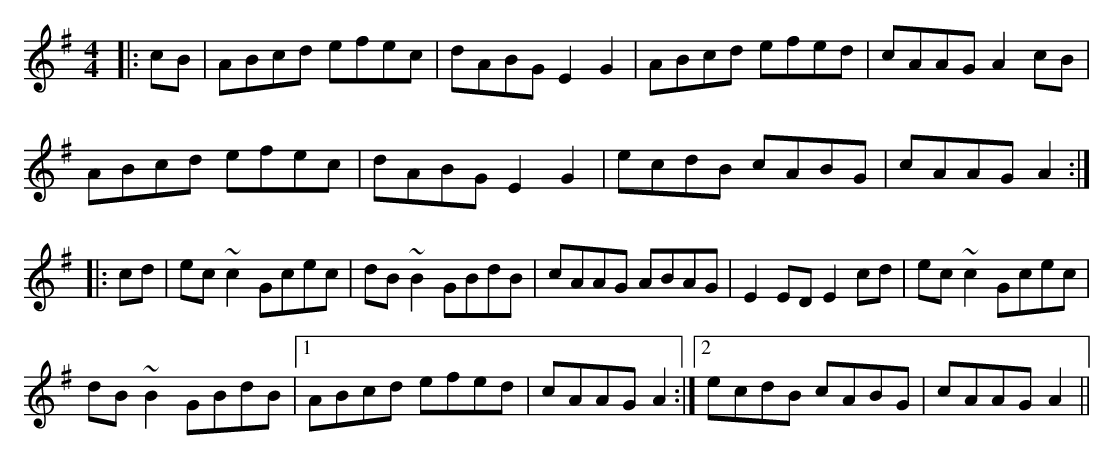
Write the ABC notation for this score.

X:1
M:4/4
K:Ador
|:cB|ABcd efec|dABG E2G2|ABcd efed|cAAG A2cB|
ABcd efec|dABG E2G2|ecdB cABG|cAAG A2:|
|:cd|ec~c2 Gcec|dB~B2 GBdB|cAAG ABAG|E2ED E2cd|ec~c2 Gcec|
dB~B2 GBdB|1 ABcd efed|cAAG A2:|2 ecdB cABG|cAAG A2||
